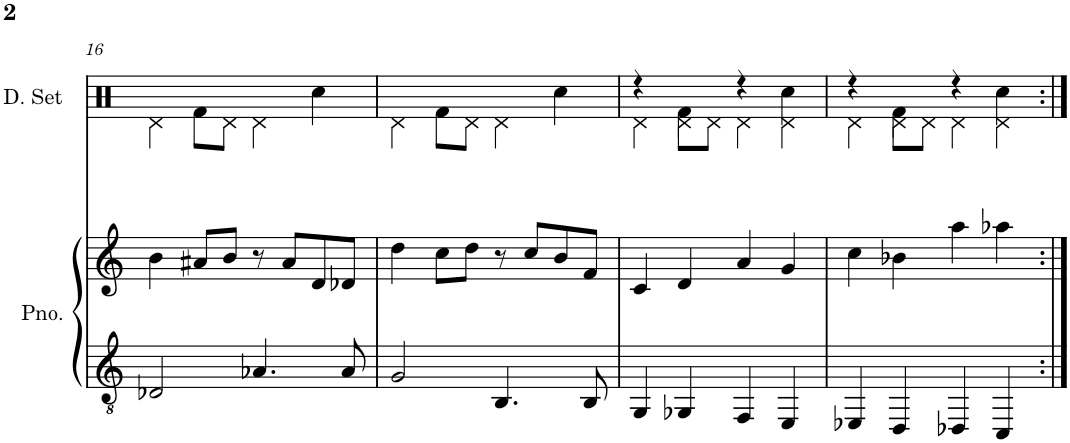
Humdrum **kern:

**kern	**kern	**kern
*part2	*part2	*part1
*staff3	*staff2	*staff1
*I"Piano	*	*I"Drumset
*I'Pno.	*	*I'D. Set
!!LO:PB:g=z
*clefGv2	*clefG2	*clefX
*k[]	*	*k[]
*M4/4	*M4/4	*M4/4
=16	=16	=16
2D-X/	4b\	4Rd\
.	8a#X/L	8Rf\L
.	8b/J	8Rd\J
4.A-X/	8r	4Rd\
.	8a#/L	.
.	8d/	4Rcc\
8A-/	8d-X/J	.
=17	=17	=17
2G/	4dd\	4Rd\
.	8cc\L	8Rf\L
.	8dd\J	8Rd\J
4.BB/	8r	4Rd\
.	8cc/L	.
.	8b/	4Rcc\
8BB/	8f/J	.
=18	=18	=18
*	*	*^
4GG/	4c/	4r	4Rd\
4GG-X/	4d/	4Rf\	8Rd\L
.	.	.	8Rd\J
4FF/	4a/	4r	4Rd\
4EE/	4g/	4Rcc\	4Rd\
=19	=19	=19	=19
4EE-X/	4cc\	4r	4Rd\
4DD/	4b-X\	4Rf\	8Rd\L
.	.	.	8Rd\J
4DD-X/	4aa\	4r	4Rd\
4CC/	4aa-X\	4Rcc\	4Rd\
*	*	*v	*v
=:|!	=:|!	=:|!
*-	*-	*-
